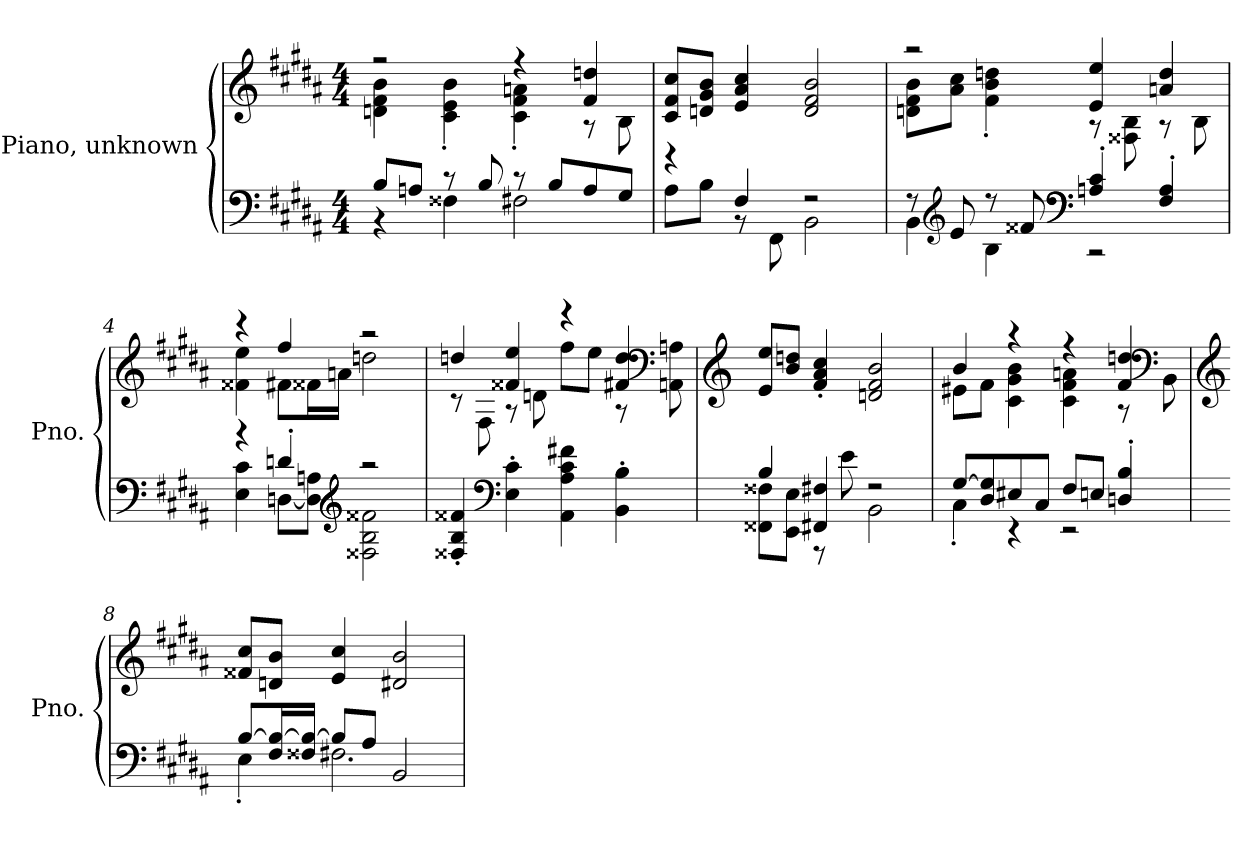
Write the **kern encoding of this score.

**kern	**kern
*part1	*part1
*staff2	*staff1
*I"Piano, unknown	*
*I'Pno.	*
*clefF4	*clefG2
*k[f#c#g#d#a#]	*k[f#c#g#d#a#]
*M4/4	*M4/4
*MM120	*MM120
=1	=1
*^	*^
8B/L	4r	2r	4dn\ 4f#\ 4b\
8An/J	.	.	.
8r	4F##X\	.	4c#\' 4e\' 4b\'
8B/	.	.	.
8r	2F#X\	4r	4c#\' 4f#\' 4an\'
8B/L	.	.	.
8A/	.	4f#/ 4ddn/	8r
8G#/J	.	.	8B\
*	*	*v	*v
=2	=2	=2
4r	8A#\L	8c#/ 8f#/ 8cc#/L
.	8B\J	8dn/ 8g#/ 8b/J
4F#/	8r	4e/ 4a#/ 4cc#/
.	8FF#\	.
2r	2BB\	2d/ 2f#/ 2b/
=3	=3	=3
*	*	*^
8r	4BB\	2r	8dn\ 8f#\ 8b\L
*clefG2	*	*	*
8e/	.	.	8a#\ 8cc#\J
8r	4B\	.	4f#\' 4b\' 4ddn\'
8f##X/	.	.	.
*clefF4	*	*	*
4An/' 4c#/'	2r	4e/ 4ee/	8r
.	.	.	8F##X\ 8B\
4F#/' 4A/'	.	4an/ 4dd/	8r
.	.	.	8B\
!!LO:LB:g=z	!!
=4	=4	=4	=4
4r	4E\ 4c#\	4r	4f##X\ 4ee\
4dn'/	[8Dn\L	4ff#/	8f#X\L
.	8D\] 8An\J	.	16f##X\L
.	.	.	16an\JJ
*clefG2	*	*	*
2r	2F##X\ 2B\ 2f##X\	2r	2ddn\
*v	*v	*	*
=5	=5	=5
4F##X/' 4B/' 4f##X/'	4ddn/	8r
.	.	8F#\
*clefF4	*	*
4E\' 4c#\'	4f##X/ 4ee/	8r
.	.	8dn\
4AA#\ 4A#\ 4c#\ 4f#X\	4r	8ff#\L
.	.	8ee\J
4BB\' 4B\'	4f#X/ 4dd/	8r
*	*clefF4	*
.	.	8AAn\ 8An\
*	*v	*v
=6	=6
*	*clefG2
*^	*
4B/	8FF##X\ 8F##X\L	8e/ 8ee/L
.	8EE\ 8E\J	8b/ 8ddn/J
4FF#X/ 4F#X/	8r	4f#/' 4a#/' 4cc#/'
.	8e\	.
2r	2BB\	2dn/ 2f#/ 2b/
!!LO:LB:g=z
=7	=7	=7
*	*	*^
[8G#/L	4C#'\	4b/	8e#X\L
8D#/ 8G#/]	.	.	8f#\J
8E#X/	4r	4r	4c#\ 4g#\ 4b\
8C#/J	.	.	.
8F#/L	2r	4r	4c#\ 4f#\ 4an\
8En/J	.	.	.
4Dn/' 4B/'	.	4f#/ 4ddn/	8r
*	*	*clefF4	*
.	.	.	8BB\
*	*	*v	*v
=8	=8	=8
*	*	*clefG2
[8B/L	4E'\	8f##X/ 8cc#/L
16F#/ 16B/_L	.	8dn/ 8b/J
16F##X/ 16B/_JJ	.	.
8B/L]	2.F#X\	4e/ 4cc#/
8A#/J	.	.
2BB/	.	2d#X/ 2b/
*v	*v	*
=	=
*-	*-
